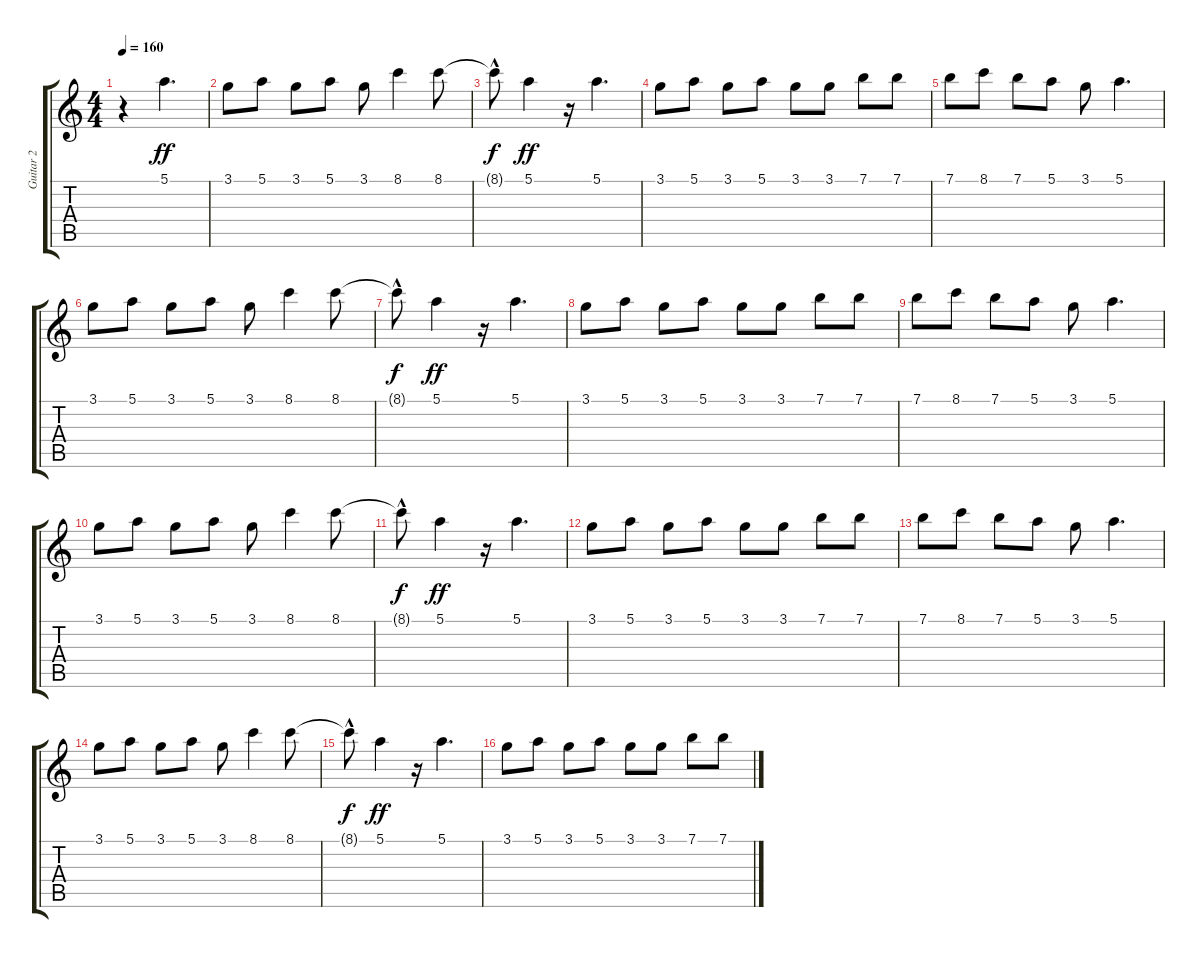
\track ("Guitar 2" "Guitar 2") {instrument distortionguitar}
\staff {score tabs}
\tuning (E4 B3 G3 D3 A2 E2) {hide}
\ts (4 4)
\tempo 160
\clef g2
\ks c
r.4{dy f} 5.1.4{d dy ff} |
3.1.8 5.1.8 3.1.8 5.1.8 3.1.8 8.1.4 8.1.8 |
8.1{hac t}.8{dy f} 5.1.4{dy ff} r.16 5.1.4{d} |
3.1.8 5.1.8 3.1.8 5.1.8 3.1.8 3.1.8 7.1.8 7.1.8 |
7.1.8 8.1.8 7.1.8 5.1.8 3.1.8 5.1.4{d} |
3.1.8 5.1.8 3.1.8 5.1.8 3.1.8 8.1.4 8.1.8 |
8.1{hac t}.8{dy f} 5.1.4{dy ff} r.16 5.1.4{d} |
3.1.8 5.1.8 3.1.8 5.1.8 3.1.8 3.1.8 7.1.8 7.1.8 |
7.1.8 8.1.8 7.1.8 5.1.8 3.1.8 5.1.4{d} |
3.1.8 5.1.8 3.1.8 5.1.8 3.1.8 8.1.4 8.1.8 |
8.1{hac t}.8{dy f} 5.1.4{dy ff} r.16 5.1.4{d} |
3.1.8 5.1.8 3.1.8 5.1.8 3.1.8 3.1.8 7.1.8 7.1.8 |
7.1.8 8.1.8 7.1.8 5.1.8 3.1.8 5.1.4{d} |
3.1.8 5.1.8 3.1.8 5.1.8 3.1.8 8.1.4 8.1.8 |
8.1{hac t}.8{dy f} 5.1.4{dy ff} r.16 5.1.4{d} |
3.1.8 5.1.8 3.1.8 5.1.8 3.1.8 3.1.8 7.1.8 7.1.8
